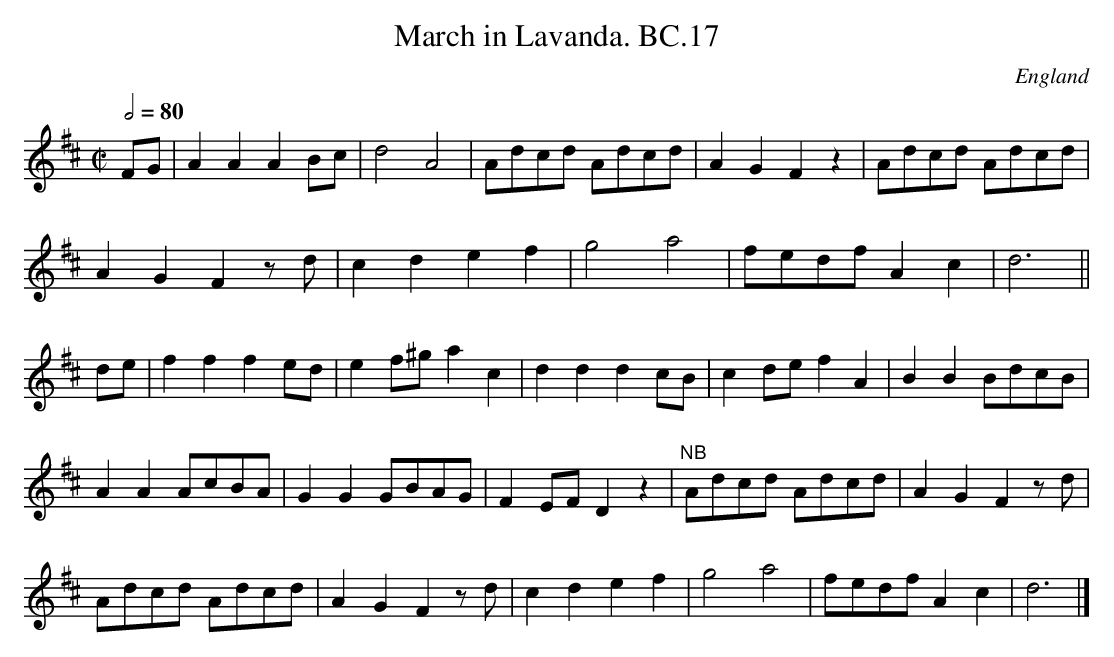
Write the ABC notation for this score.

X:1
T:March in Lavanda. BC.17
L:1/4
M:C|
O:England
Q:1/2=80
K:D
F/G/|A A A B/c/|d2 A2|A/d/c/d/ A/d/c/d/|\
A G F z|A/d/c/d/ A/d/c/d/|!
A G F z/ d/|c d e f|g2a2|f/e/d/f/ A c|d3||!
d/e/|f f f e/d/|e f/^g/ a c|d d d c/B/|\
c d/e/ f A|B B B/d/c/B/|!
A A A/c/B/A/|G G G/B/A/G/|F E/F/ D z|\
"^NB" A/d/c/d/ A/d/c/d/|A G F z/ d/|!
A/d/c/d/ A/d/c/d/|A G F z/ d/|\
c d e f|g2 a2|f/e/d/f/ A c|d3|]
